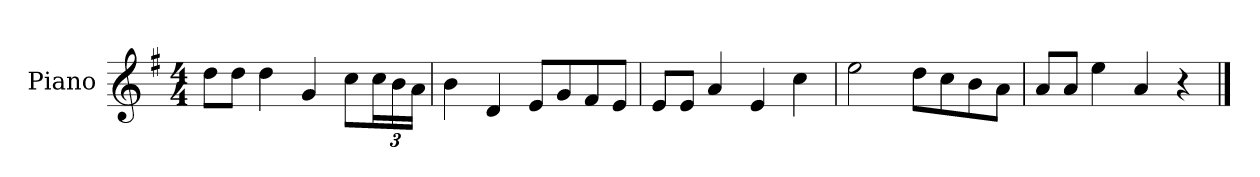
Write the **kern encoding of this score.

**kern
*part1
*staff1
*I"Piano
*I'P-no
*clefG2
*k[f#]
*M4/4
*MM90
=1
8dd\L
8dd\J
4dd\
4g/
8cc\L
*Xbrackettup
24cc\L
24b\
24a\JJ
=2
4b\
4d/
8e/L
8g/
8f#/
8e/J
=3
8e/L
8e/J
4a/
4e/
4cc\
=4
2ee\
8dd\L
8cc\
8b\
8a\J
=5
8a/L
8a/J
4ee\
4a/
4r
==
*-
